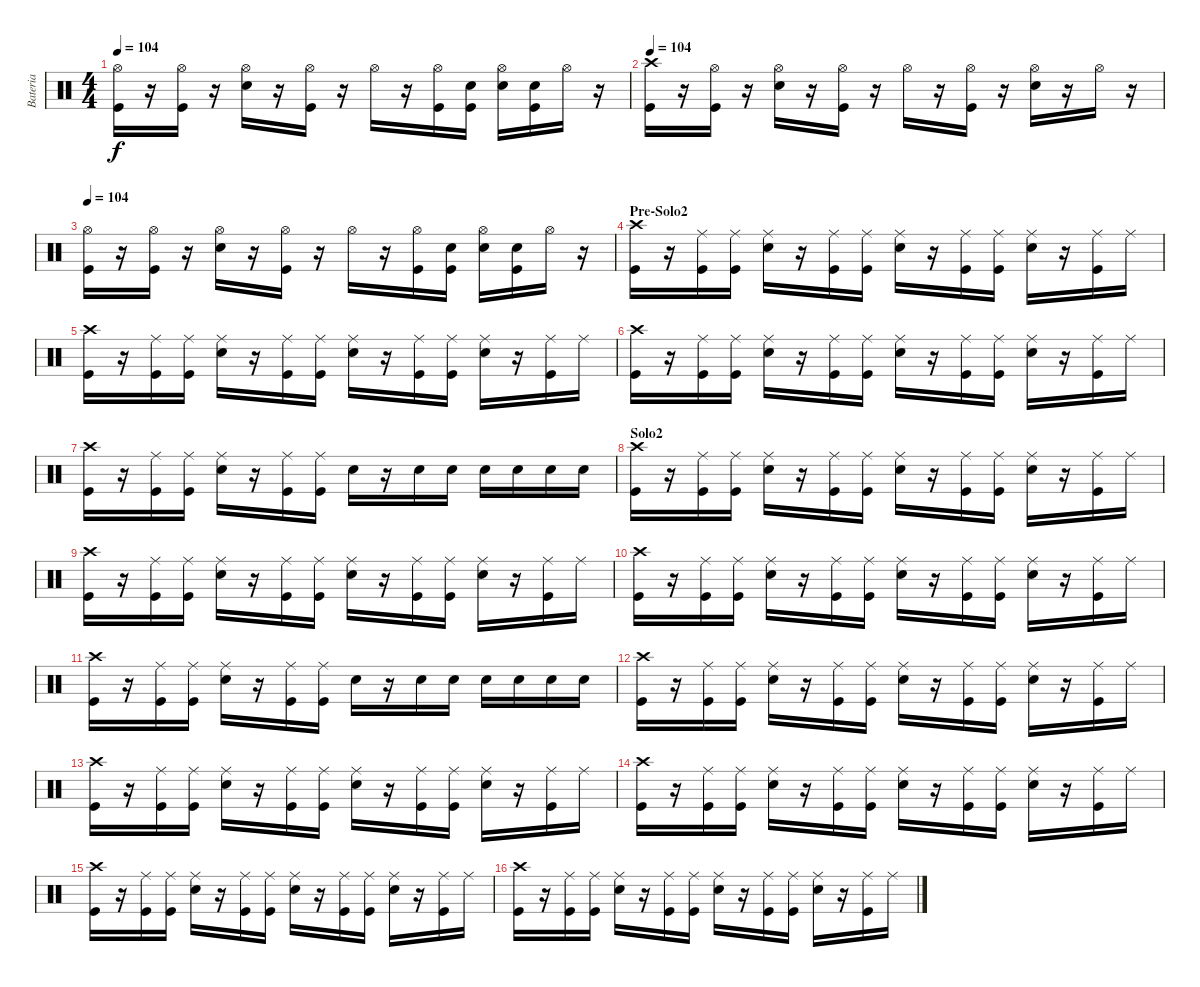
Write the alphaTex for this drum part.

\track ("Bateria" "Bateria") {instrument percussion}
\staff {score}
\articulation defaults
\ts (4 4)
\tempo 104
\clef neutral
\ks c
("Kick (hit)" "Hi-Hat (open)").16{dy f} r.16 ("Kick (hit)" "Hi-Hat (open)").16 r.16 ("Snare (hit) 2" "Hi-Hat (open)").16 r.16 ("Kick (hit)" "Hi-Hat (open)").16 r.16 "Hi-Hat (open)".16 r.16 ("Kick (hit)" "Hi-Hat (open)").16 ("Snare (hit)" "Kick (hit)").16 ("Snare (hit) 2" "Hi-Hat (open)").16 ("Snare (hit)" "Kick (hit)").16 "Hi-Hat (open)".16 r.16 |
\tempo 104
("Kick (hit)" "Crash high (hit)").16 r.16 ("Kick (hit)" "Hi-Hat (open)").16 r.16 ("Snare (hit) 2" "Hi-Hat (open)").16 r.16 ("Kick (hit)" "Hi-Hat (open)").16 r.16 "Hi-Hat (open)".16 r.16 ("Kick (hit)" "Hi-Hat (open)").16 r.16 ("Snare (hit) 2" "Hi-Hat (open)").16 r.16 "Hi-Hat (open)".16 r.16 |
\tempo 104
("Kick (hit)" "Hi-Hat (open)").16 r.16 ("Kick (hit)" "Hi-Hat (open)").16 r.16 ("Snare (hit) 2" "Hi-Hat (open)").16 r.16 ("Kick (hit)" "Hi-Hat (open)").16 r.16 "Hi-Hat (open)".16 r.16 ("Kick (hit)" "Hi-Hat (open)").16 ("Snare (hit)" "Kick (hit)").16 ("Snare (hit) 2" "Hi-Hat (open)").16 ("Snare (hit)" "Kick (hit)").16 "Hi-Hat (open)".16 r.16 |
\section ("" "Pre-Solo2")
("Kick (hit)" "Crash high (hit)").16 r.16 ("Kick (hit)" "Ride (middle)").16 ("Kick (hit)" "Ride (middle)").16 ("Ride (middle)" "Snare (hit) 2").16 r.16 ("Kick (hit)" "Ride (middle)").16 ("Kick (hit)" "Ride (middle)").16 ("Ride (middle)" "Snare (hit) 2").16 r.16 ("Kick (hit)" "Ride (middle)").16 ("Kick (hit)" "Ride (middle)").16 ("Ride (middle)" "Snare (hit) 2").16 r.16 ("Kick (hit)" "Ride (middle)").16 "Ride (middle)".16 |
("Crash high (hit)" "Kick (hit)").16 r.16 ("Kick (hit)" "Ride (middle)").16 ("Kick (hit)" "Ride (middle)").16 ("Ride (middle)" "Snare (hit) 2").16 r.16 ("Kick (hit)" "Ride (middle)").16 ("Kick (hit)" "Ride (middle)").16 ("Ride (middle)" "Snare (hit) 2").16 r.16 ("Kick (hit)" "Ride (middle)").16 ("Kick (hit)" "Ride (middle)").16 ("Ride (middle)" "Snare (hit) 2").16 r.16 ("Kick (hit)" "Ride (middle)").16 "Ride (middle)".16 |
("Crash high (hit)" "Kick (hit)").16 r.16 ("Kick (hit)" "Ride (middle)").16 ("Kick (hit)" "Ride (middle)").16 ("Ride (middle)" "Snare (hit) 2").16 r.16 ("Kick (hit)" "Ride (middle)").16 ("Kick (hit)" "Ride (middle)").16 ("Ride (middle)" "Snare (hit) 2").16 r.16 ("Kick (hit)" "Ride (middle)").16 ("Kick (hit)" "Ride (middle)").16 ("Ride (middle)" "Snare (hit) 2").16 r.16 ("Kick (hit)" "Ride (middle)").16 "Ride (middle)".16 |
("Crash high (hit)" "Kick (hit)").16 r.16 ("Kick (hit)" "Ride (middle)").16 ("Kick (hit)" "Ride (middle)").16 ("Ride (middle)" "Snare (hit) 2").16 r.16 ("Kick (hit)" "Ride (middle)").16 ("Kick (hit)" "Ride (middle)").16 "Snare (hit) 2".16 r.16 "Snare (hit) 2".16 "Snare (hit) 2".16 "Snare (hit) 2".16 "Snare (hit) 2".16 "Snare (hit) 2".16 "Snare (hit) 2".16 |
\section ("" "Solo2")
("Kick (hit)" "Crash high (hit)").16 r.16 ("Kick (hit)" "Ride (middle)").16 ("Kick (hit)" "Ride (middle)").16 ("Ride (middle)" "Snare (hit) 2").16 r.16 ("Kick (hit)" "Ride (middle)").16 ("Kick (hit)" "Ride (middle)").16 ("Ride (middle)" "Snare (hit) 2").16 r.16 ("Kick (hit)" "Ride (middle)").16 ("Kick (hit)" "Ride (middle)").16 ("Ride (middle)" "Snare (hit) 2").16 r.16 ("Kick (hit)" "Ride (middle)").16 "Ride (middle)".16 |
("Kick (hit)" "Crash high (hit)").16 r.16 ("Kick (hit)" "Ride (middle)").16 ("Kick (hit)" "Ride (middle)").16 ("Ride (middle)" "Snare (hit) 2").16 r.16 ("Kick (hit)" "Ride (middle)").16 ("Kick (hit)" "Ride (middle)").16 ("Ride (middle)" "Snare (hit) 2").16 r.16 ("Kick (hit)" "Ride (middle)").16 ("Kick (hit)" "Ride (middle)").16 ("Ride (middle)" "Snare (hit) 2").16 r.16 ("Kick (hit)" "Ride (middle)").16 "Ride (middle)".16 |
("Kick (hit)" "Crash high (hit)").16 r.16 ("Kick (hit)" "Ride (middle)").16 ("Kick (hit)" "Ride (middle)").16 ("Ride (middle)" "Snare (hit) 2").16 r.16 ("Kick (hit)" "Ride (middle)").16 ("Kick (hit)" "Ride (middle)").16 ("Ride (middle)" "Snare (hit) 2").16 r.16 ("Kick (hit)" "Ride (middle)").16 ("Kick (hit)" "Ride (middle)").16 ("Ride (middle)" "Snare (hit) 2").16 r.16 ("Kick (hit)" "Ride (middle)").16 "Ride (middle)".16 |
("Kick (hit)" "Crash high (hit)").16 r.16 ("Kick (hit)" "Ride (middle)").16 ("Kick (hit)" "Ride (middle)").16 ("Ride (middle)" "Snare (hit) 2").16 r.16 ("Kick (hit)" "Ride (middle)").16 ("Kick (hit)" "Ride (middle)").16 "Snare (hit) 2".16 r.16 "Snare (hit) 2".16 "Snare (hit) 2".16 "Snare (hit) 2".16 "Snare (hit) 2".16 "Snare (hit) 2".16 "Snare (hit) 2".16 |
("Kick (hit)" "Crash high (hit)").16 r.16 ("Kick (hit)" "Ride (middle)").16 ("Kick (hit)" "Ride (middle)").16 ("Ride (middle)" "Snare (hit) 2").16 r.16 ("Kick (hit)" "Ride (middle)").16 ("Kick (hit)" "Ride (middle)").16 ("Ride (middle)" "Snare (hit) 2").16 r.16 ("Kick (hit)" "Ride (middle)").16 ("Kick (hit)" "Ride (middle)").16 ("Ride (middle)" "Snare (hit) 2").16 r.16 ("Kick (hit)" "Ride (middle)").16 "Ride (middle)".16 |
("Kick (hit)" "Crash high (hit)").16 r.16 ("Kick (hit)" "Ride (middle)").16 ("Kick (hit)" "Ride (middle)").16 ("Ride (middle)" "Snare (hit) 2").16 r.16 ("Kick (hit)" "Ride (middle)").16 ("Kick (hit)" "Ride (middle)").16 ("Ride (middle)" "Snare (hit) 2").16 r.16 ("Kick (hit)" "Ride (middle)").16 ("Kick (hit)" "Ride (middle)").16 ("Ride (middle)" "Snare (hit) 2").16 r.16 ("Kick (hit)" "Ride (middle)").16 "Ride (middle)".16 |
("Kick (hit)" "Crash high (hit)").16 r.16 ("Kick (hit)" "Ride (middle)").16 ("Kick (hit)" "Ride (middle)").16 ("Ride (middle)" "Snare (hit) 2").16 r.16 ("Kick (hit)" "Ride (middle)").16 ("Kick (hit)" "Ride (middle)").16 ("Ride (middle)" "Snare (hit) 2").16 r.16 ("Kick (hit)" "Ride (middle)").16 ("Kick (hit)" "Ride (middle)").16 ("Ride (middle)" "Snare (hit) 2").16 r.16 ("Kick (hit)" "Ride (middle)").16 "Ride (middle)".16 |
("Kick (hit)" "Crash high (hit)").16 r.16 ("Kick (hit)" "Ride (middle)").16 ("Kick (hit)" "Ride (middle)").16 ("Ride (middle)" "Snare (hit) 2").16 r.16 ("Kick (hit)" "Ride (middle)").16 ("Kick (hit)" "Ride (middle)").16 ("Ride (middle)" "Snare (hit) 2").16 r.16 ("Kick (hit)" "Ride (middle)").16 ("Kick (hit)" "Ride (middle)").16 ("Ride (middle)" "Snare (hit) 2").16 r.16 ("Kick (hit)" "Ride (middle)").16 "Ride (middle)".16 |
("Kick (hit)" "Crash high (hit)").16 r.16 ("Kick (hit)" "Ride (middle)").16 ("Kick (hit)" "Ride (middle)").16 ("Ride (middle)" "Snare (hit) 2").16 r.16 ("Kick (hit)" "Ride (middle)").16 ("Kick (hit)" "Ride (middle)").16 ("Ride (middle)" "Snare (hit) 2").16 r.16 ("Kick (hit)" "Ride (middle)").16 ("Kick (hit)" "Ride (middle)").16 ("Ride (middle)" "Snare (hit) 2").16 r.16 ("Kick (hit)" "Ride (middle)").16 "Ride (middle)".16
